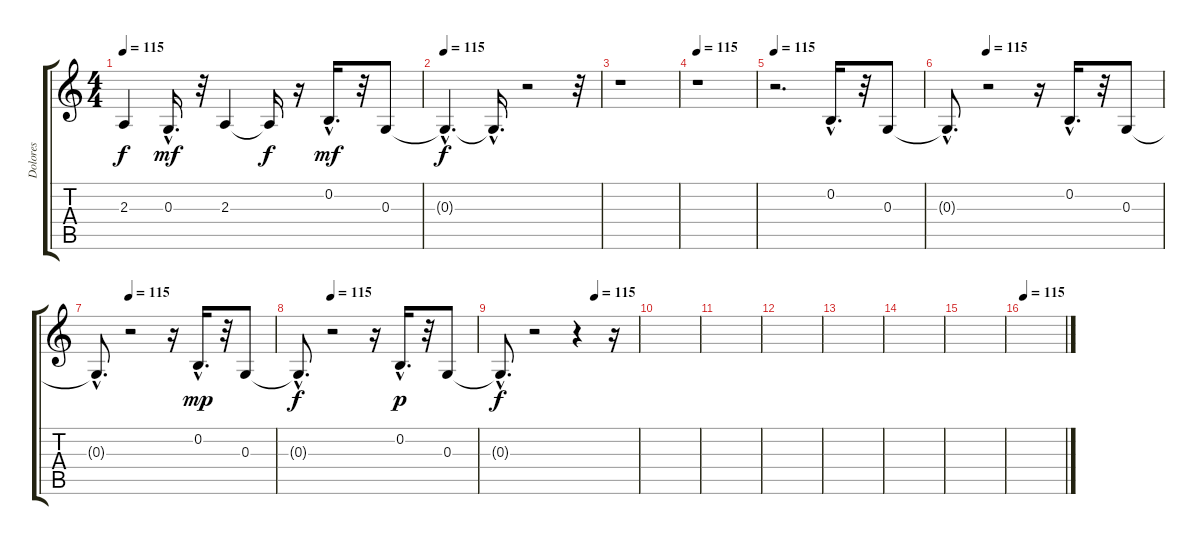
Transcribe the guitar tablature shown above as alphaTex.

\track ("Dolores" "Dolores") {instrument panflute}
\staff {score tabs}
\tuning (E4 B3 G3 D3 A2 E2) {hide}
\ts (4 4)
\tempo 115
\clef g2
\ks c
2.3{t}.4{dy f} 0.3{hac}.16{d dy mf} r.32 2.3.4 2.3{t}.16{dy f} r.16 0.2{hac}.16{d dy mf} r.32 0.3.8 |
\tempo 115
0.3{hac t}.4{d dy f} 0.3{hac t}.16{d} r.2 r.32 |
r.1 |
\tempo 115
r.1 |
\tempo 115
r.2{d} 0.2{hac}.16{d} r.32 0.3.8 |
\tempo (115 0.1875)
0.3{hac t}.8{d} r.2 r.16 0.2{hac}.16{d} r.32 0.3.8 |
\tempo (115 0.1875)
0.3{hac t}.8{d} r.2 r.16 0.2{hac}.16{d dy mp} r.32 0.3.8 |
\tempo (115 0.1875)
0.3{hac t}.8{d dy f} r.2 r.16 0.2{hac}.16{d dy p} r.32 0.3.8 |
\tempo (115 0.6875)
0.3{hac t}.8{d dy f} r.2 r.4 r.16 |
|
|
|
|
|
|
\tempo 115
